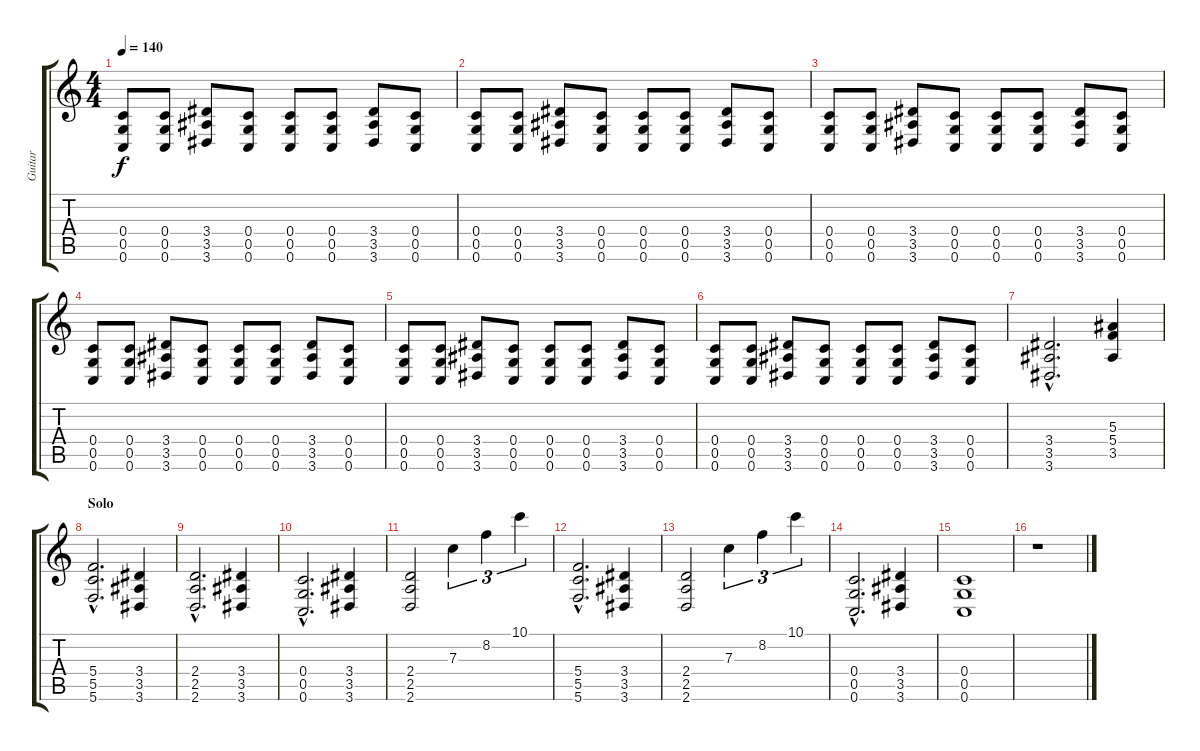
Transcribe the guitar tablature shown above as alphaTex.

\track ("Guitar" "Guitar") {instrument overdrivenguitar}
\staff {score tabs}
\tuning (D4 A3 F3 C3 G2 C2) {hide}
\ts (4 4)
\tempo 140
\clef g2
\ks c
(0.4 0.5 0.6).8{dy f} (0.4 0.5 0.6).8 (3.4 3.5 3.6).8 (0.4 0.5 0.6).8 (0.4 0.5 0.6).8 (0.4 0.5 0.6).8 (3.4 3.5 3.6).8 (0.4 0.5 0.6).8 |
(0.4 0.5 0.6).8 (0.4 0.5 0.6).8 (3.4 3.5 3.6).8 (0.4 0.5 0.6).8 (0.4 0.5 0.6).8 (0.4 0.5 0.6).8 (3.4 3.5 3.6).8 (0.4 0.5 0.6).8 |
(0.4 0.5 0.6).8 (0.4 0.5 0.6).8 (3.4 3.5 3.6).8 (0.4 0.5 0.6).8 (0.4 0.5 0.6).8 (0.4 0.5 0.6).8 (3.4 3.5 3.6).8 (0.4 0.5 0.6).8 |
(0.4 0.5 0.6).8 (0.4 0.5 0.6).8 (3.4 3.5 3.6).8 (0.4 0.5 0.6).8 (0.4 0.5 0.6).8 (0.4 0.5 0.6).8 (3.4 3.5 3.6).8 (0.4 0.5 0.6).8 |
(0.4 0.5 0.6).8 (0.4 0.5 0.6).8 (3.4 3.5 3.6).8 (0.4 0.5 0.6).8 (0.4 0.5 0.6).8 (0.4 0.5 0.6).8 (3.4 3.5 3.6).8 (0.4 0.5 0.6).8 |
(0.4 0.5 0.6).8 (0.4 0.5 0.6).8 (3.4 3.5 3.6).8 (0.4 0.5 0.6).8 (0.4 0.5 0.6).8 (0.4 0.5 0.6).8 (3.4 3.5 3.6).8 (0.4 0.5 0.6).8 |
(3.4{hac} 3.5{hac} 3.6{hac}).2{d} (5.3 5.4 3.5).4 |
\section ("" "Solo")
(5.4{hac} 5.5{hac} 5.6{hac}).2{d volume 10} (3.4 3.5 3.6).4 |
(2.4{hac} 2.5{hac} 2.6{hac}).2{d} (3.4 3.5 3.6).4 |
(0.4{hac} 0.5{hac} 0.6{hac}).2{d} (3.4 3.5 3.6).4 |
(2.4 2.5 2.6).2 7.3.4{tu (3 2)} 8.2.4{tu (3 2)} 10.1.4{tu (3 2)} |
(5.4{hac} 5.5{hac} 5.6{hac}).2{d} (3.4 3.5 3.6).4 |
(2.4 2.5 2.6).2 7.3.4{tu (3 2)} 8.2.4{tu (3 2)} 10.1.4{tu (3 2)} |
(0.4{hac} 0.5{hac} 0.6{hac}).2{d volume 10} (3.4 3.5 3.6).4{volume 12} |
(0.4 0.5 0.6).1{volume 13} |
r.1
